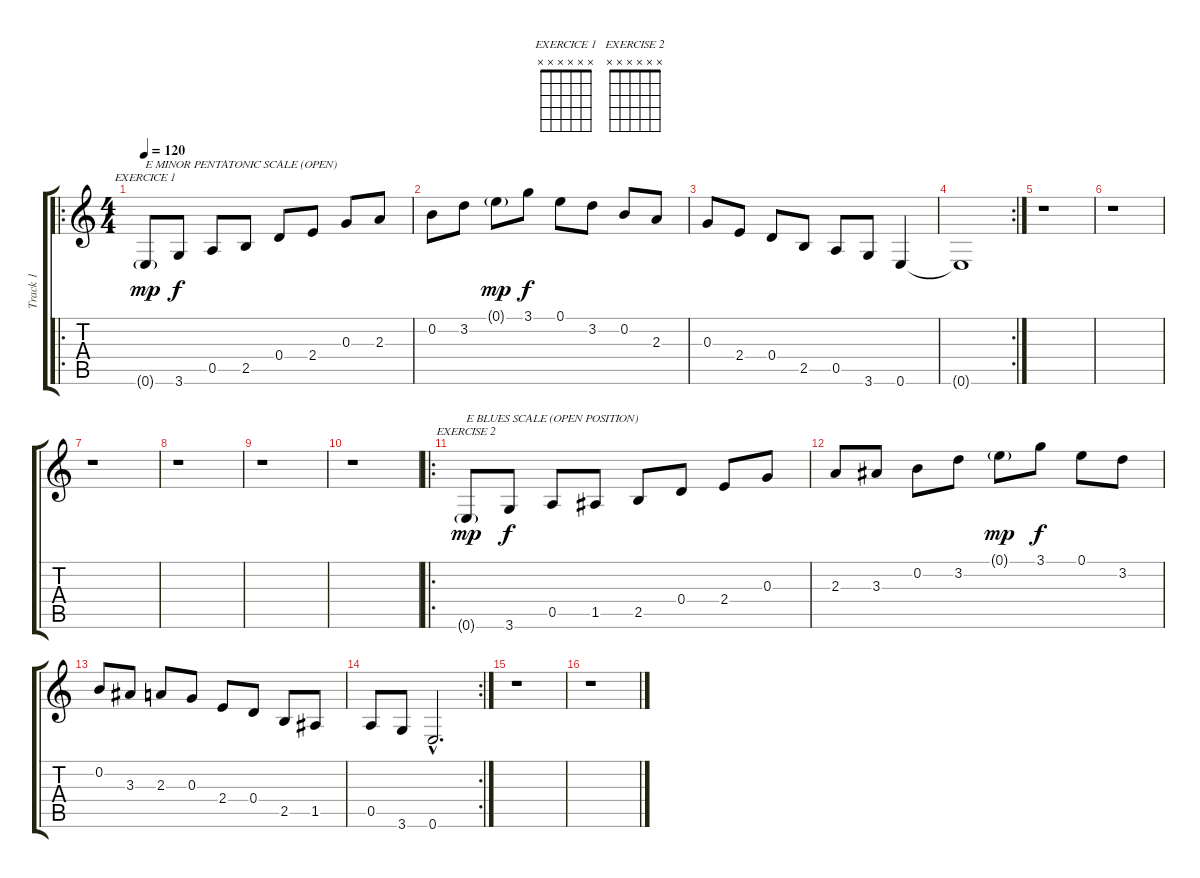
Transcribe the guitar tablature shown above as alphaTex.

\track ("Track 1" "Track 1") {instrument acousticguitarnylon}
\staff {score tabs}
\tuning (E4 B3 G3 D3 A2 E2) {hide}
\chord ("EXERCICE 1" x x x x x x) {firstfret 0}
\chord ("EXERCISE 2" x x x x x x) {firstfret 0}
\ro
\ts (4 4)
\tempo 120
\clef g2
\ks c
0.6{g}.8{ch "EXERCICE 1" txt "E MINOR PENTATONIC SCALE (OPEN)" dy mp instrument acousticguitarnylon} 3.6.8{dy f} 0.5.8 2.5.8 0.4.8 2.4.8 0.3.8 2.3.8 |
0.2.8 3.2.8 0.1{g}.8{dy mp} 3.1.8{dy f} 0.1.8 3.2.8 0.2.8 2.3.8 |
0.3.8 2.4.8 0.4.8 2.5.8 0.5.8 3.6.8 0.6.4 |
\rc 2
0.6{t}.1 |
r.1 |
r.1 |
r.1 |
r.1 |
r.1 |
r.1 |
\ro
0.6{g}.8{ch "EXERCISE 2" txt "E BLUES SCALE (OPEN POSITION)" dy mp} 3.6.8{dy f} 0.5.8 1.5.8 2.5.8 0.4.8 2.4.8 0.3.8 |
2.3.8 3.3.8 0.2.8 3.2.8 0.1{g}.8{dy mp} 3.1.8{dy f} 0.1.8 3.2.8 |
0.2.8 3.3.8 2.3.8 0.3.8 2.4.8 0.4.8 2.5.8 1.5.8 |
\rc 2
0.5.8 3.6.8 0.6{hac}.2{d} |
r.1 |
r.1
